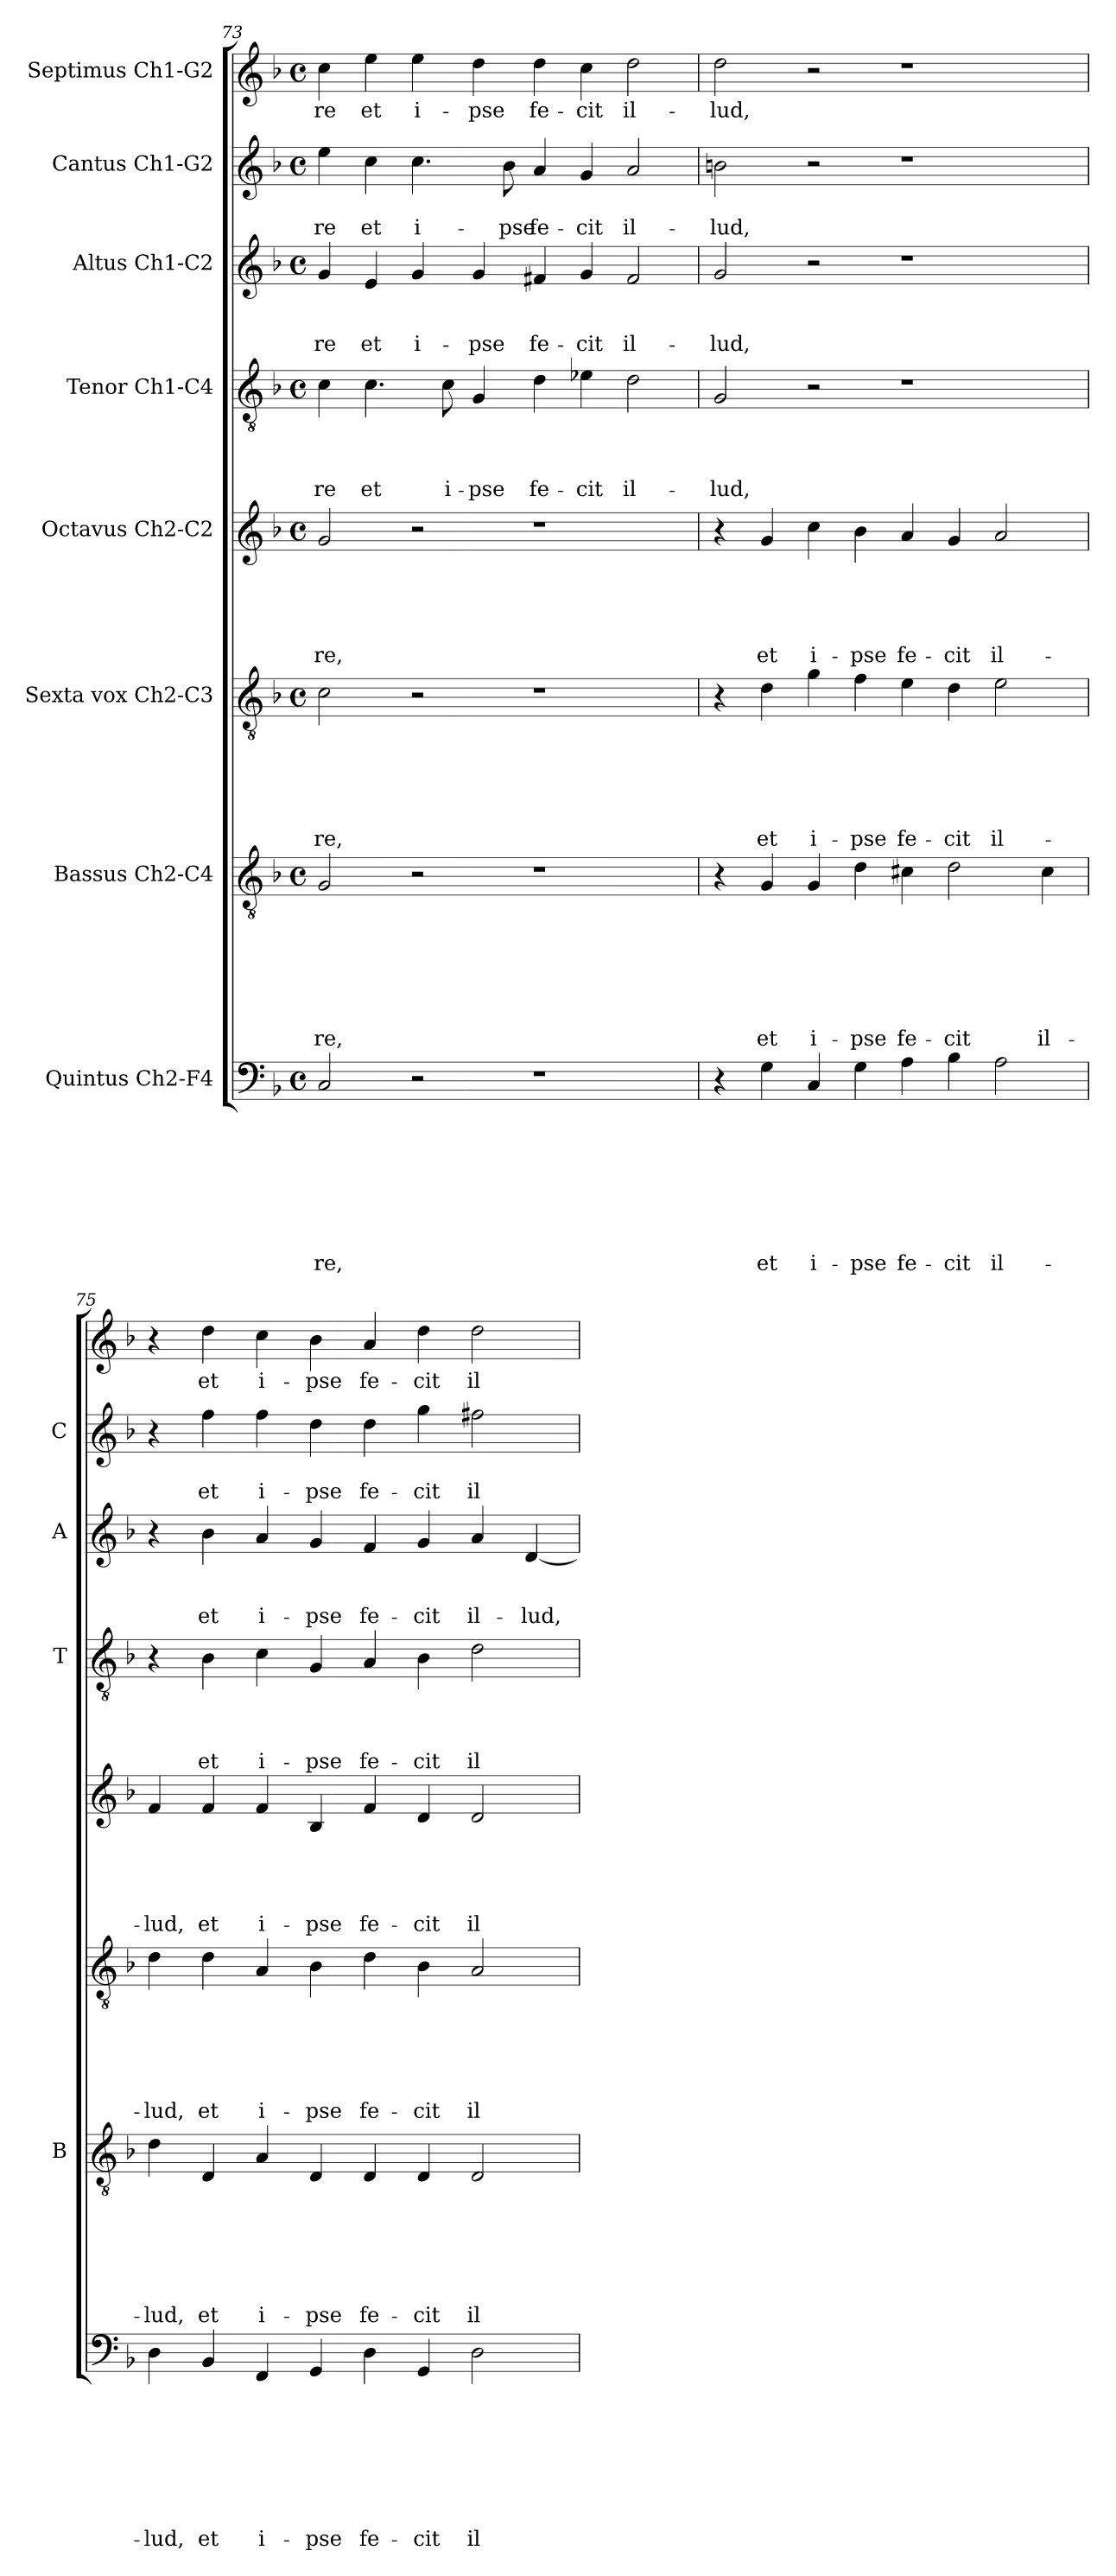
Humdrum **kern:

**kern	**text	**text	**text	**text	**text	**text	**text	**text	**kern	**text	**text	**text	**text	**text	**text	**text	**kern	**text	**text	**text	**text	**text	**text	**kern	**text	**text	**text	**text	**text	**kern	**text	**text	**text	**text	**kern	**text	**text	**text	**kern	**text	**text	**kern	**text
*part8	*part8	*part8	*part8	*part8	*part8	*part8	*part8	*part8	*part7	*part7	*part7	*part7	*part7	*part7	*part7	*part7	*part6	*part6	*part6	*part6	*part6	*part6	*part6	*part5	*part5	*part5	*part5	*part5	*part5	*part4	*part4	*part4	*part4	*part4	*part3	*part3	*part3	*part3	*part2	*part2	*part2	*part1	*part1
*staff8	*staff8	*staff8	*staff8	*staff8	*staff8	*staff8	*staff8	*staff8	*staff7	*staff7	*staff7	*staff7	*staff7	*staff7	*staff7	*staff7	*staff6	*staff6	*staff6	*staff6	*staff6	*staff6	*staff6	*staff5	*staff5	*staff5	*staff5	*staff5	*staff5	*staff4	*staff4	*staff4	*staff4	*staff4	*staff3	*staff3	*staff3	*staff3	*staff2	*staff2	*staff2	*staff1	*staff1
*I"Quintus Ch2-F4	*	*	*	*	*	*	*	*	*I"Bassus Ch2-C4	*	*	*	*	*	*	*	*I"Sexta vox  Ch2-C3	*	*	*	*	*	*	*I"Octavus Ch2-C2	*	*	*	*	*	*I"Tenor Ch1-C4	*	*	*	*	*I"Altus Ch1-C2	*	*	*	*I"Cantus Ch1-G2	*	*	*I"Septimus Ch1-G2	*
*	*	*	*	*	*	*	*	*	*I'B	*	*	*	*	*	*	*	*	*	*	*	*	*	*	*	*	*	*	*	*	*I'T	*	*	*	*	*I'A	*	*	*	*I'C	*	*	*	*
*clefF4	*	*	*	*	*	*	*	*	*clefGv2	*	*	*	*	*	*	*	*clefGv2	*	*	*	*	*	*	*clefG2	*	*	*	*	*	*clefGv2	*	*	*	*	*clefG2	*	*	*	*clefG2	*	*	*clefG2	*
*k[b-]	*	*	*	*	*	*	*	*	*k[b-]	*	*	*	*	*	*	*	*k[b-]	*	*	*	*	*	*	*k[b-]	*	*	*	*	*	*k[b-]	*	*	*	*	*k[b-]	*	*	*	*k[b-]	*	*	*k[b-]	*
*F:	*	*	*	*	*	*	*	*	*F:	*	*	*	*	*	*	*	*F:	*	*	*	*	*	*	*F:	*	*	*	*	*	*F:	*	*	*	*	*F:	*	*	*	*F:	*	*	*F:	*
*M4/4	*	*	*	*	*	*	*	*	*M4/4	*	*	*	*	*	*	*	*M4/4	*	*	*	*	*	*	*M4/4	*	*	*	*	*	*M4/4	*	*	*	*	*M4/4	*	*	*	*M4/4	*	*	*M4/4	*
*met(c)	*	*	*	*	*	*	*	*	*met(c)	*	*	*	*	*	*	*	*met(c)	*	*	*	*	*	*	*met(c)	*	*	*	*	*	*met(c)	*	*	*	*	*met(c)	*	*	*	*met(c)	*	*	*met(c)	*
=73	=73	=73	=73	=73	=73	=73	=73	=73	=73	=73	=73	=73	=73	=73	=73	=73	=73	=73	=73	=73	=73	=73	=73	=73	=73	=73	=73	=73	=73	=73	=73	=73	=73	=73	=73	=73	=73	=73	=73	=73	=73	=73	=73
!	!	!	!	!	!	!	!	!LO:LY:b	!	!	!	!	!	!	!	!LO:LY:b	!	!	!	!	!	!	!LO:LY:b	!	!	!	!	!	!LO:LY:b	!	!	!	!	!LO:LY:b	!	!	!	!LO:LY:b	!	!	!LO:LY:b	!	!LO:LY:b
2C/	.	.	.	.	.	.	.	-re,	2G/	.	.	.	.	.	.	-re,	2c\	.	.	.	.	.	-re,	2g/	.	.	.	.	-re,	4c\	.	.	.	-re	4g/	.	.	-re	4ee\	.	-re	4cc\	-re
!	!	!	!	!	!	!	!	!	!	!	!	!	!	!	!	!	!	!	!	!	!	!	!	!	!	!	!	!	!	!	!	!	!	!LO:LY:b	!	!	!	!LO:LY:b	!	!	!LO:LY:b	!	!LO:LY:b
.	.	.	.	.	.	.	.	.	.	.	.	.	.	.	.	.	.	.	.	.	.	.	.	.	.	.	.	.	.	4.c\	.	.	.	et	4e/	.	.	et	4cc\	.	et	4ee\	et
!	!	!	!	!	!	!	!	!	!	!	!	!	!	!	!	!	!	!	!	!	!	!	!	!	!	!	!	!	!	!	!	!	!	!	!	!	!	!LO:LY:b	!	!	!LO:LY:b	!	!LO:LY:b
2r	.	.	.	.	.	.	.	.	2r	.	.	.	.	.	.	.	2r	.	.	.	.	.	.	2r	.	.	.	.	.	.	.	.	.	.	4g/	.	.	i-	4.cc\	.	i-	4ee\	i-
!	!	!	!	!	!	!	!	!	!	!	!	!	!	!	!	!	!	!	!	!	!	!	!	!	!	!	!	!	!	!	!	!	!	!LO:LY:b	!	!	!	!	!	!	!	!	!
.	.	.	.	.	.	.	.	.	.	.	.	.	.	.	.	.	.	.	.	.	.	.	.	.	.	.	.	.	.	8c\	.	.	.	i-	.	.	.	.	.	.	.	.	.
!	!	!	!	!	!	!	!	!	!	!	!	!	!	!	!	!	!	!	!	!	!	!	!	!	!	!	!	!	!	!	!	!	!	!LO:LY:b	!	!	!	!LO:LY:b	!	!	!	!	!LO:LY:b
.	.	.	.	.	.	.	.	.	.	.	.	.	.	.	.	.	.	.	.	.	.	.	.	.	.	.	.	.	.	4G/	.	.	.	-pse	4g/	.	.	-pse	.	.	.	4dd\	-pse
!	!	!	!	!	!	!	!	!	!	!	!	!	!	!	!	!	!	!	!	!	!	!	!	!	!	!	!	!	!	!	!	!	!	!	!	!	!	!	!	!	!LO:LY:b	!	!
.	.	.	.	.	.	.	.	.	.	.	.	.	.	.	.	.	.	.	.	.	.	.	.	.	.	.	.	.	.	.	.	.	.	.	.	.	.	.	8b-\	.	-pse	.	.
!	!	!	!	!	!	!	!	!	!	!	!	!	!	!	!	!	!	!	!	!	!	!	!	!	!	!	!	!	!	!	!	!	!	!LO:LY:b	!	!	!	!LO:LY:b	!	!	!LO:LY:b	!	!LO:LY:b
1r	.	.	.	.	.	.	.	.	1r	.	.	.	.	.	.	.	1r	.	.	.	.	.	.	1r	.	.	.	.	.	4d\	.	.	.	fe-	4f#X/	.	.	fe-	4a/	.	fe-	4dd\	fe-
!	!	!	!	!	!	!	!	!	!	!	!	!	!	!	!	!	!	!	!	!	!	!	!	!	!	!	!	!	!	!	!	!	!	!LO:LY:b	!	!	!	!LO:LY:b	!	!	!LO:LY:b	!	!LO:LY:b
.	.	.	.	.	.	.	.	.	.	.	.	.	.	.	.	.	.	.	.	.	.	.	.	.	.	.	.	.	.	4e-X\	.	.	.	-cit	4g/	.	.	-cit	4g/	.	-cit	4cc\	-cit
!	!	!	!	!	!	!	!	!	!	!	!	!	!	!	!	!	!	!	!	!	!	!	!	!	!	!	!	!	!	!	!	!	!	!LO:LY:b	!	!	!	!LO:LY:b	!	!	!LO:LY:b	!	!LO:LY:b
.	.	.	.	.	.	.	.	.	.	.	.	.	.	.	.	.	.	.	.	.	.	.	.	.	.	.	.	.	.	2d\	.	.	.	il-	2f#/	.	.	il-	2a/	.	il-	2dd\	il-
=74	=74	=74	=74	=74	=74	=74	=74	=74	=74	=74	=74	=74	=74	=74	=74	=74	=74	=74	=74	=74	=74	=74	=74	=74	=74	=74	=74	=74	=74	=74	=74	=74	=74	=74	=74	=74	=74	=74	=74	=74	=74	=74	=74
!	!	!	!	!	!	!	!	!	!	!	!	!	!	!	!	!	!	!	!	!	!	!	!	!	!	!	!	!	!	!	!	!	!	!LO:LY:b	!	!	!	!LO:LY:b	!	!	!LO:LY:b	!	!LO:LY:b
4r	.	.	.	.	.	.	.	.	4r	.	.	.	.	.	.	.	4r	.	.	.	.	.	.	4r	.	.	.	.	.	2G/	.	.	.	-lud,	2g/	.	.	-lud,	2bn\	.	-lud,	2dd\	-lud,
!	!	!	!	!	!	!	!	!LO:LY:b	!	!	!	!	!	!	!	!LO:LY:b	!	!	!	!	!	!	!LO:LY:b	!	!	!	!	!	!LO:LY:b	!	!	!	!	!	!	!	!	!	!	!	!	!	!
4G\	.	.	.	.	.	.	.	et	4G/	.	.	.	.	.	.	et	4d\	.	.	.	.	.	et	4g/	.	.	.	.	et	.	.	.	.	.	.	.	.	.	.	.	.	.	.
!	!	!	!	!	!	!	!	!LO:LY:b	!	!	!	!	!	!	!	!LO:LY:b	!	!	!	!	!	!	!LO:LY:b	!	!	!	!	!	!LO:LY:b	!	!	!	!	!	!	!	!	!	!	!	!	!	!
4C/	.	.	.	.	.	.	.	i-	4G/	.	.	.	.	.	.	i-	4g\	.	.	.	.	.	i-	4cc\	.	.	.	.	i-	2r	.	.	.	.	2r	.	.	.	2r	.	.	2r	.
!	!	!	!	!	!	!	!	!LO:LY:b	!	!	!	!	!	!	!	!LO:LY:b	!	!	!	!	!	!	!LO:LY:b	!	!	!	!	!	!LO:LY:b	!	!	!	!	!	!	!	!	!	!	!	!	!	!
4G\	.	.	.	.	.	.	.	-pse	4d\	.	.	.	.	.	.	-pse	4f\	.	.	.	.	.	-pse	4b-\	.	.	.	.	-pse	.	.	.	.	.	.	.	.	.	.	.	.	.	.
!	!	!	!	!	!	!	!	!LO:LY:b	!	!	!	!	!	!	!	!LO:LY:b	!	!	!	!	!	!	!LO:LY:b	!	!	!	!	!	!LO:LY:b	!	!	!	!	!	!	!	!	!	!	!	!	!	!
4A\	.	.	.	.	.	.	.	fe-	4c#X\	.	.	.	.	.	.	fe-	4e\	.	.	.	.	.	fe-	4a/	.	.	.	.	fe-	1r	.	.	.	.	1r	.	.	.	1r	.	.	1r	.
!	!	!	!	!	!	!	!	!LO:LY:b	!	!	!	!	!	!	!	!LO:LY:b	!	!	!	!	!	!	!LO:LY:b	!	!	!	!	!	!LO:LY:b	!	!	!	!	!	!	!	!	!	!	!	!	!	!
4B-\	.	.	.	.	.	.	.	-cit	2d\	.	.	.	.	.	.	-cit	4d\	.	.	.	.	.	-cit	4g/	.	.	.	.	-cit	.	.	.	.	.	.	.	.	.	.	.	.	.	.
!	!	!	!	!	!	!	!	!LO:LY:b	!	!	!	!	!	!	!	!	!	!	!	!	!	!	!LO:LY:b	!	!	!	!	!	!LO:LY:b	!	!	!	!	!	!	!	!	!	!	!	!	!	!
2A\	.	.	.	.	.	.	.	il-	.	.	.	.	.	.	.	.	2e\	.	.	.	.	.	il-	2a/	.	.	.	.	il-	.	.	.	.	.	.	.	.	.	.	.	.	.	.
!	!	!	!	!	!	!	!	!	!	!	!	!	!	!	!	!LO:LY:b	!	!	!	!	!	!	!	!	!	!	!	!	!	!	!	!	!	!	!	!	!	!	!	!	!	!	!
.	.	.	.	.	.	.	.	.	4c#\	.	.	.	.	.	.	il-	.	.	.	.	.	.	.	.	.	.	.	.	.	.	.	.	.	.	.	.	.	.	.	.	.	.	.
!!LO:LB:g=z
=75	=75	=75	=75	=75	=75	=75	=75	=75	=75	=75	=75	=75	=75	=75	=75	=75	=75	=75	=75	=75	=75	=75	=75	=75	=75	=75	=75	=75	=75	=75	=75	=75	=75	=75	=75	=75	=75	=75	=75	=75	=75	=75	=75
!	!	!	!	!	!	!	!	!LO:LY:b	!	!	!	!	!	!	!	!LO:LY:b	!	!	!	!	!	!	!LO:LY:b	!	!	!	!	!	!LO:LY:b	!	!	!	!	!	!	!	!	!	!	!	!	!	!
4D\	.	.	.	.	.	.	.	-lud,	4d\	.	.	.	.	.	.	-lud,	4d\	.	.	.	.	.	-lud,	4f/	.	.	.	.	-lud,	4r	.	.	.	.	4r	.	.	.	4r	.	.	4r	.
!	!	!	!	!	!	!	!	!LO:LY:b	!	!	!	!	!	!	!	!LO:LY:b	!	!	!	!	!	!	!LO:LY:b	!	!	!	!	!	!LO:LY:b	!	!	!	!	!LO:LY:b	!	!	!	!LO:LY:b	!	!	!LO:LY:b	!	!LO:LY:b
4BB-/	.	.	.	.	.	.	.	et	4D/	.	.	.	.	.	.	et	4d\	.	.	.	.	.	et	4f/	.	.	.	.	et	4B-\	.	.	.	et	4b-\	.	.	et	4ff\	.	et	4dd\	et
!	!	!	!	!	!	!	!	!LO:LY:b	!	!	!	!	!	!	!	!LO:LY:b	!	!	!	!	!	!	!LO:LY:b	!	!	!	!	!	!LO:LY:b	!	!	!	!	!LO:LY:b	!	!	!	!LO:LY:b	!	!	!LO:LY:b	!	!LO:LY:b
4FF/	.	.	.	.	.	.	.	i-	4A/	.	.	.	.	.	.	i-	4A/	.	.	.	.	.	i-	4f/	.	.	.	.	i-	4c\	.	.	.	i-	4a/	.	.	i-	4ff\	.	i-	4cc\	i-
!	!	!	!	!	!	!	!	!LO:LY:b	!	!	!	!	!	!	!	!LO:LY:b	!	!	!	!	!	!	!LO:LY:b	!	!	!	!	!	!LO:LY:b	!	!	!	!	!LO:LY:b	!	!	!	!LO:LY:b	!	!	!LO:LY:b	!	!LO:LY:b
4GG/	.	.	.	.	.	.	.	-pse	4D/	.	.	.	.	.	.	-pse	4B-\	.	.	.	.	.	-pse	4B-/	.	.	.	.	-pse	4G/	.	.	.	-pse	4g/	.	.	-pse	4dd\	.	-pse	4b-\	-pse
!	!	!	!	!	!	!	!	!LO:LY:b	!	!	!	!	!	!	!	!LO:LY:b	!	!	!	!	!	!	!LO:LY:b	!	!	!	!	!	!LO:LY:b	!	!	!	!	!LO:LY:b	!	!	!	!LO:LY:b	!	!	!LO:LY:b	!	!LO:LY:b
4D\	.	.	.	.	.	.	.	fe-	4D/	.	.	.	.	.	.	fe-	4d\	.	.	.	.	.	fe-	4f/	.	.	.	.	fe-	4A/	.	.	.	fe-	4f/	.	.	fe-	4dd\	.	fe-	4a/	fe-
!	!	!	!	!	!	!	!	!LO:LY:b	!	!	!	!	!	!	!	!LO:LY:b	!	!	!	!	!	!	!LO:LY:b	!	!	!	!	!	!LO:LY:b	!	!	!	!	!LO:LY:b	!	!	!	!LO:LY:b	!	!	!LO:LY:b	!	!LO:LY:b
4GG/	.	.	.	.	.	.	.	-cit	4D/	.	.	.	.	.	.	-cit	4B-\	.	.	.	.	.	-cit	4d/	.	.	.	.	-cit	4B-\	.	.	.	-cit	4g/	.	.	-cit	4gg\	.	-cit	4dd\	-cit
!	!	!	!	!	!	!	!	!LO:LY:b	!	!	!	!	!	!	!	!LO:LY:b	!	!	!	!	!	!	!LO:LY:b	!	!	!	!	!	!LO:LY:b	!	!	!	!	!LO:LY:b	!	!	!	!LO:LY:b	!	!	!LO:LY:b	!	!LO:LY:b
2D\	.	.	.	.	.	.	.	il-	2D/	.	.	.	.	.	.	il-	2A/	.	.	.	.	.	il-	2d/	.	.	.	.	il-	2d\	.	.	.	il-	4a/	.	.	il-	2ff#X\	.	il-	2dd\	il-
!	!	!	!	!	!	!	!	!	!	!	!	!	!	!	!	!	!	!	!	!	!	!	!	!	!	!	!	!	!	!	!	!	!	!	!	!	!	!LO:LY:b	!	!	!	!	!
.	.	.	.	.	.	.	.	.	.	.	.	.	.	.	.	.	.	.	.	.	.	.	.	.	.	.	.	.	.	.	.	.	.	.	[4d/	.	.	-lud,	.	.	.	.	.
=	=	=	=	=	=	=	=	=	=	=	=	=	=	=	=	=	=	=	=	=	=	=	=	=	=	=	=	=	=	=	=	=	=	=	=	=	=	=	=	=	=	=	=
*-	*-	*-	*-	*-	*-	*-	*-	*-	*-	*-	*-	*-	*-	*-	*-	*-	*-	*-	*-	*-	*-	*-	*-	*-	*-	*-	*-	*-	*-	*-	*-	*-	*-	*-	*-	*-	*-	*-	*-	*-	*-	*-	*-
